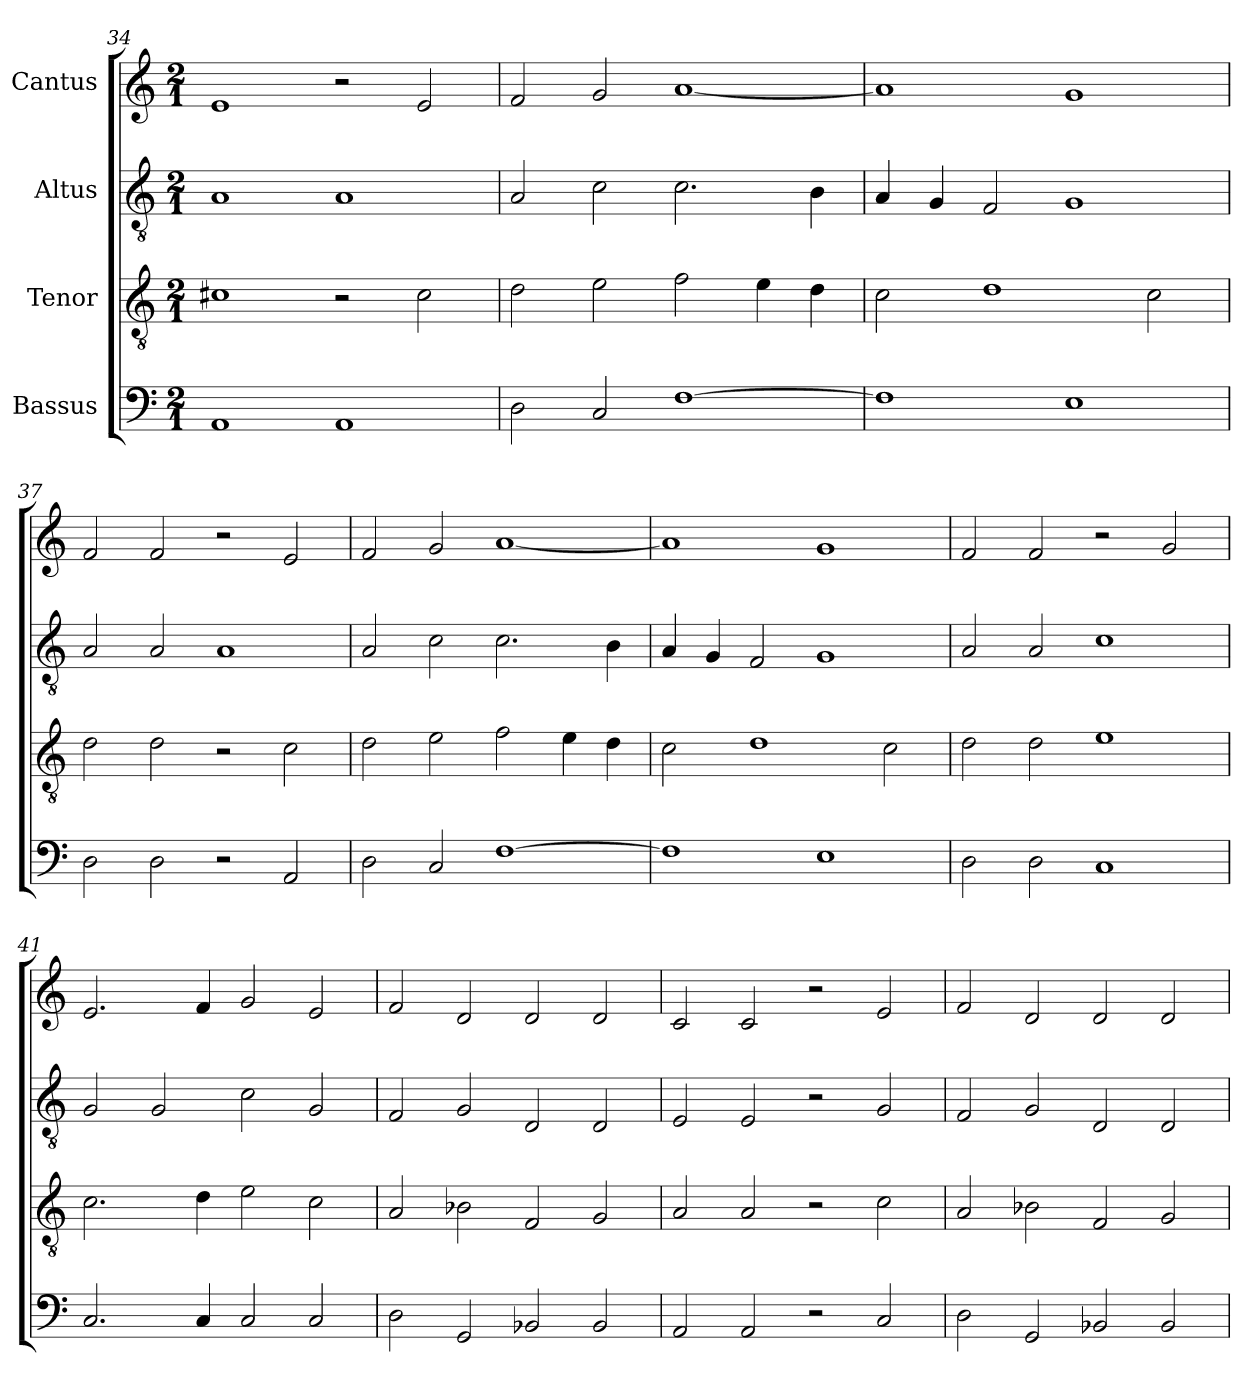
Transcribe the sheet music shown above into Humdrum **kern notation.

**kern	**kern	**kern	**kern
*part4	*part3	*part2	*part1
*staff4	*staff3	*staff2	*staff1
*I"Bassus	*I"Tenor	*I"Altus	*I"Cantus
*clefF4	*clefGv2	*clefGv2	*clefG2
*	*ITrd7c12	*ITrd7c12	*
*k[]	*k[]	*k[]	*k[]
*C:	*C:	*C:	*C:
*M2/1	*M2/1	*M2/1	*M2/1
=34	=34	=34	=34
1AAi	1C#Xi	1AAi	1ei
1AAi	2r	1AAi	2r
.	2C#i\	.	2ei/
=35	=35	=35	=35
2Di\	2Di\	2AAi/	2fi/
2Ci/	2Ei\	2Ci\	2gi/
[>1Fi	2Fi\	2.Ci\	[<1ai
.	4Ei\	.	.
.	4Di\	4BBi\	.
!!LO:LB:g=z
=36	=36	=36	=36
1Fi]	2Ci\	4AAi/	1ai]
.	.	4GGi/	.
.	1Di	2FFi/	.
1Ei	.	1GGi	1gi
.	2Ci\	.	.
=37	=37	=37	=37
2Di\	2Di\	2AAi/	2fi/
2Di\	2Di\	2AAi/	2fi/
2r	2r	1AAi	2r
2AAi/	2Ci\	.	2ei/
=38	=38	=38	=38
2Di\	2Di\	2AAi/	2fi/
2Ci/	2Ei\	2Ci\	2gi/
[>1Fi	2Fi\	2.Ci\	[<1ai
.	4Ei\	.	.
.	4Di\	4BBi\	.
=39	=39	=39	=39
1Fi]	2Ci\	4AAi/	1ai]
.	.	4GGi/	.
.	1Di	2FFi/	.
1Ei	.	1GGi	1gi
.	2Ci\	.	.
=40	=40	=40	=40
2Di\	2Di\	2AAi/	2fi/
2Di\	2Di\	2AAi/	2fi/
1Ci	1Ei	1Ci	2r
.	.	.	2gi/
!!LO:LB:g=z
=41	=41	=41	=41
2.Ci/	2.Ci\	2GGi/	2.ei/
.	.	2GGi/	.
4Ci/	4Di\	.	4fi/
2Ci/	2Ei\	2Ci\	2gi/
2Ci/	2Ci\	2GGi/	2ei/
=42	=42	=42	=42
2Di\	2AAi/	2FFi/	2fi/
2GGi/	2BB-Xi\	2GGi/	2di/
2BB-Xi/	2FFi/	2DDi/	2di/
2BB-i/	2GGi/	2DDi/	2di/
=43	=43	=43	=43
2AAi/	2AAi/	2EEi/	2ci/
2AAi/	2AAi/	2EEi/	2ci/
2r	2r	2r	2r
2Ci/	2Ci\	2GGi/	2ei/
=44	=44	=44	=44
2Di\	2AAi/	2FFi/	2fi/
2GGi/	2BB-Xi\	2GGi/	2di/
2BB-Xi/	2FFi/	2DDi/	2di/
2BB-i/	2GGi/	2DDi/	2di/
=	=	=	=
*-	*-	*-	*-
